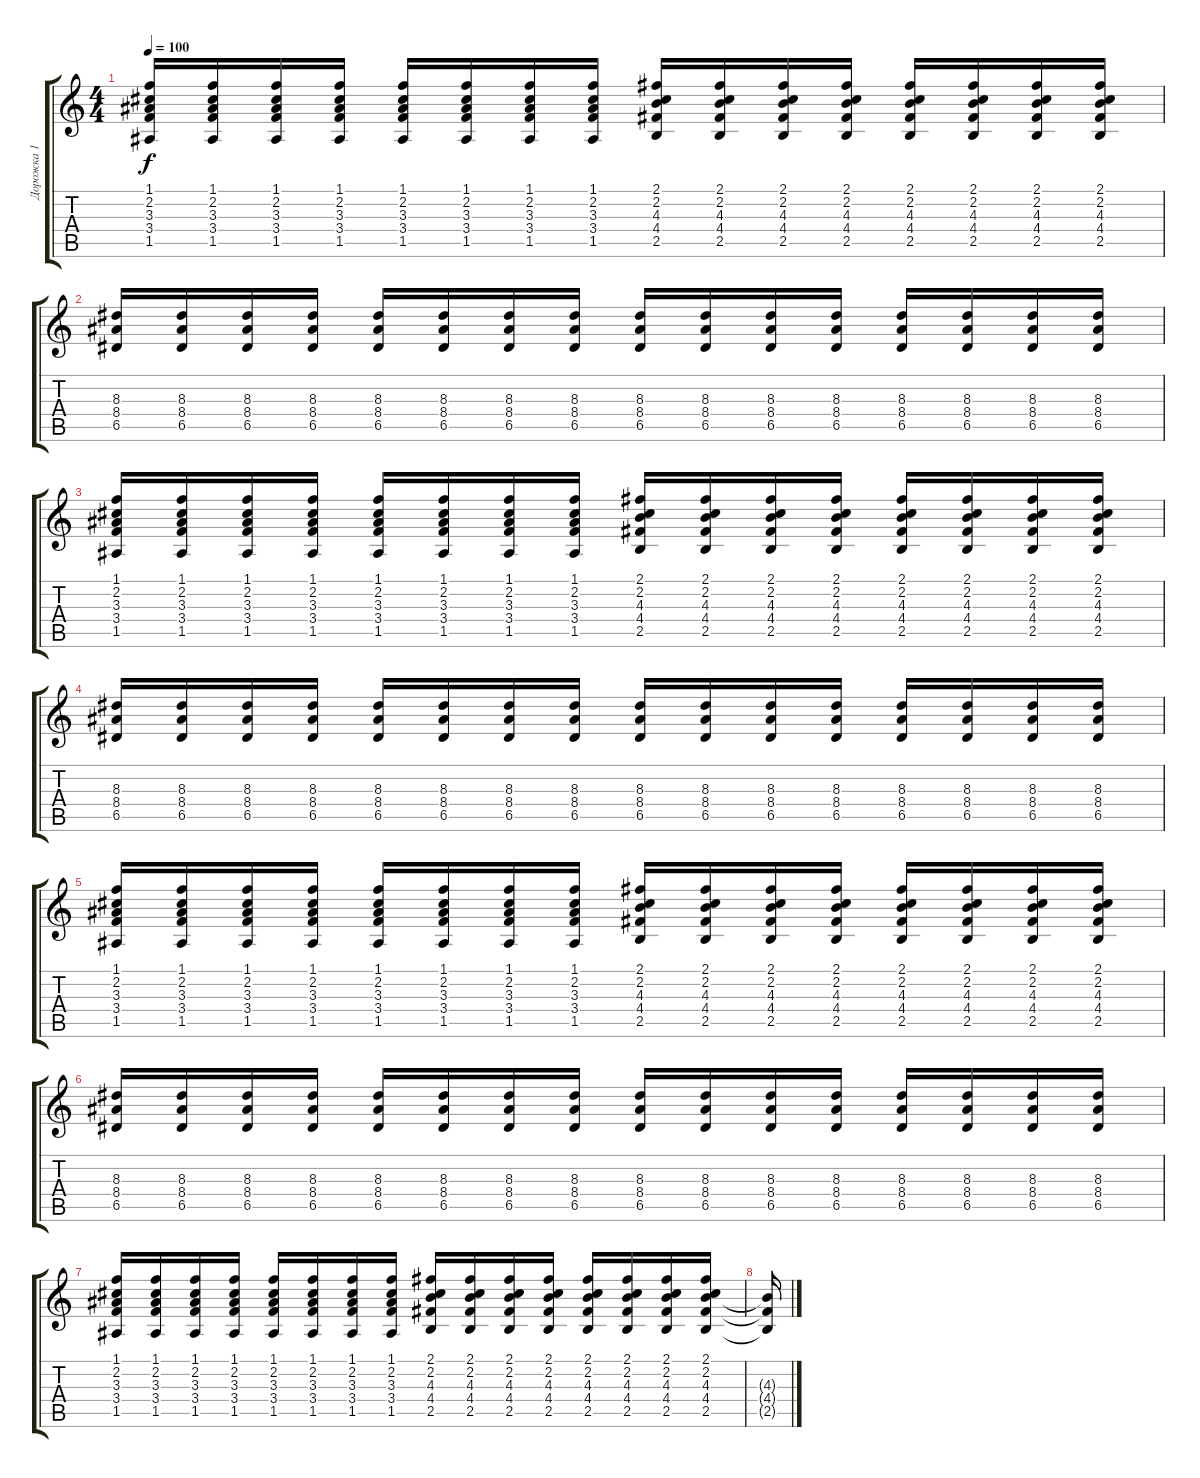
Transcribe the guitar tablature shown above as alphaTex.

\track ("Дорожка 1" "Дорожка 1") {instrument electricguitarclean}
\staff {score tabs}
\tuning (E4 B3 G3 D3 A2 D2) {hide}
\ts (4 4)
\tempo 100
\clef g2
\ks c
(1.1 2.2 3.3 3.4 1.5).16{dy f} (1.1 2.2 3.3 3.4 1.5).16 (1.1 2.2 3.3 3.4 1.5).16 (1.1 2.2 3.3 3.4 1.5).16 (1.1 2.2 3.3 3.4 1.5).16 (1.1 2.2 3.3 3.4 1.5).16 (1.1 2.2 3.3 3.4 1.5).16 (1.1 2.2 3.3 3.4 1.5).16 (2.1 2.2 4.3 4.4 2.5).16 (2.1 2.2 4.3 4.4 2.5).16 (2.1 2.2 4.3 4.4 2.5).16 (2.1 2.2 4.3 4.4 2.5).16 (2.1 2.2 4.3 4.4 2.5).16 (2.1 2.2 4.3 4.4 2.5).16 (2.1 2.2 4.3 4.4 2.5).16 (2.1 2.2 4.3 4.4 2.5).16 |
(8.3 8.4 6.5).16 (8.3 8.4 6.5).16 (8.3 8.4 6.5).16 (8.3 8.4 6.5).16 (8.3 8.4 6.5).16 (8.3 8.4 6.5).16 (8.3 8.4 6.5).16 (8.3 8.4 6.5).16 (8.3 8.4 6.5).16 (8.3 8.4 6.5).16 (8.3 8.4 6.5).16 (8.3 8.4 6.5).16 (8.3 8.4 6.5).16 (8.3 8.4 6.5).16 (8.3 8.4 6.5).16 (8.3 8.4 6.5).16 |
(1.1 2.2 3.3 3.4 1.5).16 (1.1 2.2 3.3 3.4 1.5).16 (1.1 2.2 3.3 3.4 1.5).16 (1.1 2.2 3.3 3.4 1.5).16 (1.1 2.2 3.3 3.4 1.5).16 (1.1 2.2 3.3 3.4 1.5).16 (1.1 2.2 3.3 3.4 1.5).16 (1.1 2.2 3.3 3.4 1.5).16 (2.1 2.2 4.3 4.4 2.5).16 (2.1 2.2 4.3 4.4 2.5).16 (2.1 2.2 4.3 4.4 2.5).16 (2.1 2.2 4.3 4.4 2.5).16 (2.1 2.2 4.3 4.4 2.5).16 (2.1 2.2 4.3 4.4 2.5).16 (2.1 2.2 4.3 4.4 2.5).16 (2.1 2.2 4.3 4.4 2.5).16 |
(8.3 8.4 6.5).16 (8.3 8.4 6.5).16 (8.3 8.4 6.5).16 (8.3 8.4 6.5).16 (8.3 8.4 6.5).16 (8.3 8.4 6.5).16 (8.3 8.4 6.5).16 (8.3 8.4 6.5).16 (8.3 8.4 6.5).16 (8.3 8.4 6.5).16 (8.3 8.4 6.5).16 (8.3 8.4 6.5).16 (8.3 8.4 6.5).16 (8.3 8.4 6.5).16 (8.3 8.4 6.5).16 (8.3 8.4 6.5).16 |
(1.1 2.2 3.3 3.4 1.5).16 (1.1 2.2 3.3 3.4 1.5).16 (1.1 2.2 3.3 3.4 1.5).16 (1.1 2.2 3.3 3.4 1.5).16 (1.1 2.2 3.3 3.4 1.5).16 (1.1 2.2 3.3 3.4 1.5).16 (1.1 2.2 3.3 3.4 1.5).16 (1.1 2.2 3.3 3.4 1.5).16 (2.1 2.2 4.3 4.4 2.5).16 (2.1 2.2 4.3 4.4 2.5).16 (2.1 2.2 4.3 4.4 2.5).16 (2.1 2.2 4.3 4.4 2.5).16 (2.1 2.2 4.3 4.4 2.5).16 (2.1 2.2 4.3 4.4 2.5).16 (2.1 2.2 4.3 4.4 2.5).16 (2.1 2.2 4.3 4.4 2.5).16 |
(8.3 8.4 6.5).16 (8.3 8.4 6.5).16 (8.3 8.4 6.5).16 (8.3 8.4 6.5).16 (8.3 8.4 6.5).16 (8.3 8.4 6.5).16 (8.3 8.4 6.5).16 (8.3 8.4 6.5).16 (8.3 8.4 6.5).16 (8.3 8.4 6.5).16 (8.3 8.4 6.5).16 (8.3 8.4 6.5).16 (8.3 8.4 6.5).16 (8.3 8.4 6.5).16 (8.3 8.4 6.5).16 (8.3 8.4 6.5).16 |
(1.1 2.2 3.3 3.4 1.5).16 (1.1 2.2 3.3 3.4 1.5).16 (1.1 2.2 3.3 3.4 1.5).16 (1.1 2.2 3.3 3.4 1.5).16 (1.1 2.2 3.3 3.4 1.5).16 (1.1 2.2 3.3 3.4 1.5).16 (1.1 2.2 3.3 3.4 1.5).16 (1.1 2.2 3.3 3.4 1.5).16 (2.1 2.2 4.3 4.4 2.5).16 (2.1 2.2 4.3 4.4 2.5).16 (2.1 2.2 4.3 4.4 2.5).16 (2.1 2.2 4.3 4.4 2.5).16 (2.1 2.2 4.3 4.4 2.5).16 (2.1 2.2 4.3 4.4 2.5).16 (2.1 2.2 4.3 4.4 2.5).16 (2.1 2.2 4.3 4.4 2.5).16 |
(4.3{t} 4.4{t} 2.5{t}).16
